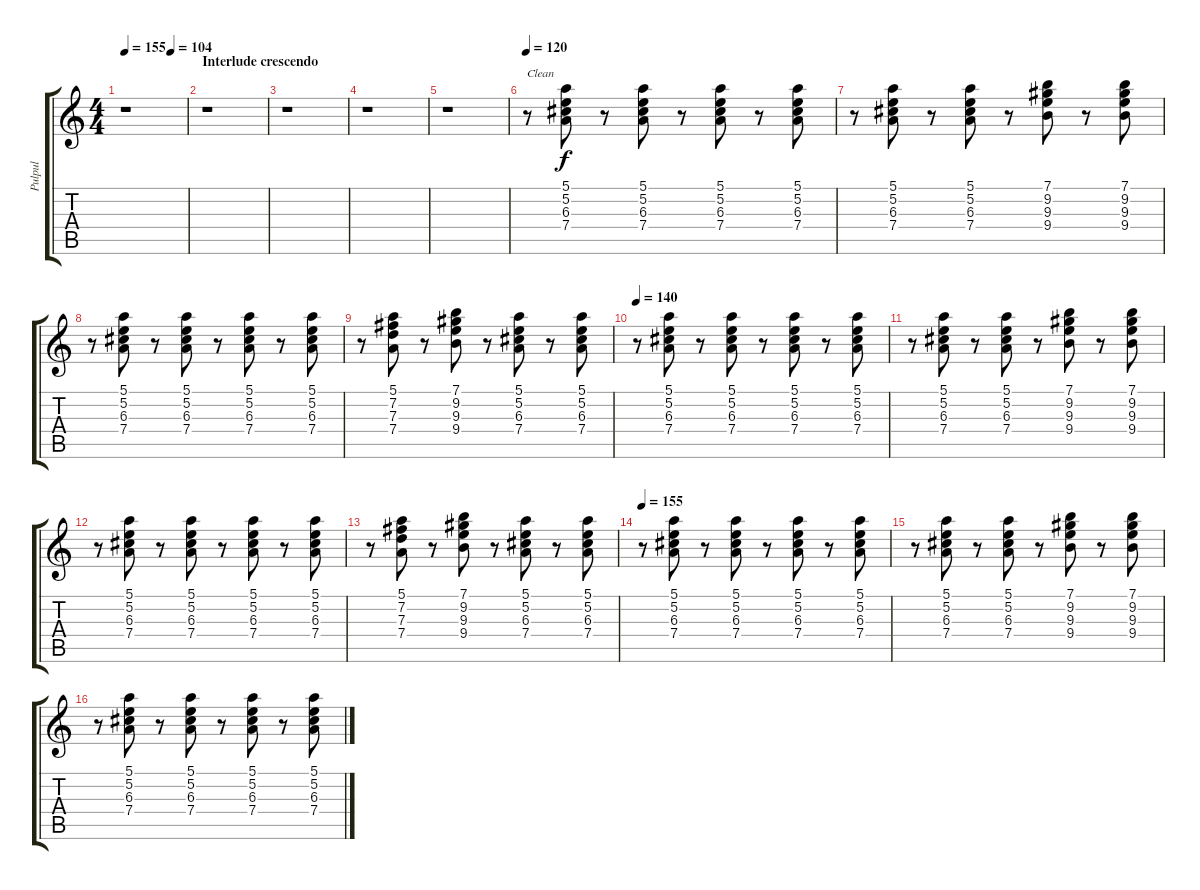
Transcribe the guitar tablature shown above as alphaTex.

\track ("Pulpul" "Pulpul") {instrument electricguitarclean}
\staff {score tabs}
\tuning (E4 B3 G3 D3 A2 E2) {hide}
\ts (4 4)
\tempo 155
\tempo (104 0.75)
\clef g2
\ks c
r.1{dy f} |
\section ("" "Interlude crescendo")
r.1 |
r.1 |
r.1 |
r.1 |
\tempo 120
r.8{txt "Clean" volume 8 instrument electricguitarclean} (5.1 5.2 6.3 7.4).8 r.8 (5.1 5.2 6.3 7.4).8 r.8 (5.1 5.2 6.3 7.4).8 r.8 (5.1 5.2 6.3 7.4).8 |
r.8 (5.1 5.2 6.3 7.4).8 r.8 (5.1 5.2 6.3 7.4).8 r.8 (7.1 9.2 9.3 9.4).8 r.8 (7.1 9.2 9.3 9.4).8 |
r.8 (5.1 5.2 6.3 7.4).8 r.8 (5.1 5.2 6.3 7.4).8 r.8 (5.1 5.2 6.3 7.4).8 r.8 (5.1 5.2 6.3 7.4).8 |
r.8 (5.1 7.2 7.3 7.4).8 r.8 (7.1 9.2 9.3 9.4).8 r.8 (5.1 5.2 6.3 7.4).8 r.8 (5.1 5.2 6.3 7.4).8 |
\tempo 140
r.8 (5.1 5.2 6.3 7.4).8 r.8 (5.1 5.2 6.3 7.4).8 r.8 (5.1 5.2 6.3 7.4).8 r.8 (5.1 5.2 6.3 7.4).8 |
r.8 (5.1 5.2 6.3 7.4).8 r.8 (5.1 5.2 6.3 7.4).8 r.8 (7.1 9.2 9.3 9.4).8 r.8 (7.1 9.2 9.3 9.4).8 |
r.8 (5.1 5.2 6.3 7.4).8 r.8 (5.1 5.2 6.3 7.4).8 r.8 (5.1 5.2 6.3 7.4).8 r.8 (5.1 5.2 6.3 7.4).8 |
r.8 (5.1 7.2 7.3 7.4).8 r.8 (7.1 9.2 9.3 9.4).8 r.8 (5.1 5.2 6.3 7.4).8 r.8 (5.1 5.2 6.3 7.4).8 |
\tempo 155
r.8 (5.1 5.2 6.3 7.4).8 r.8 (5.1 5.2 6.3 7.4).8 r.8 (5.1 5.2 6.3 7.4).8 r.8 (5.1 5.2 6.3 7.4).8 |
r.8 (5.1 5.2 6.3 7.4).8 r.8 (5.1 5.2 6.3 7.4).8 r.8 (7.1 9.2 9.3 9.4).8 r.8 (7.1 9.2 9.3 9.4).8 |
r.8 (5.1 5.2 6.3 7.4).8 r.8 (5.1 5.2 6.3 7.4).8 r.8 (5.1 5.2 6.3 7.4).8 r.8 (5.1 5.2 6.3 7.4).8
